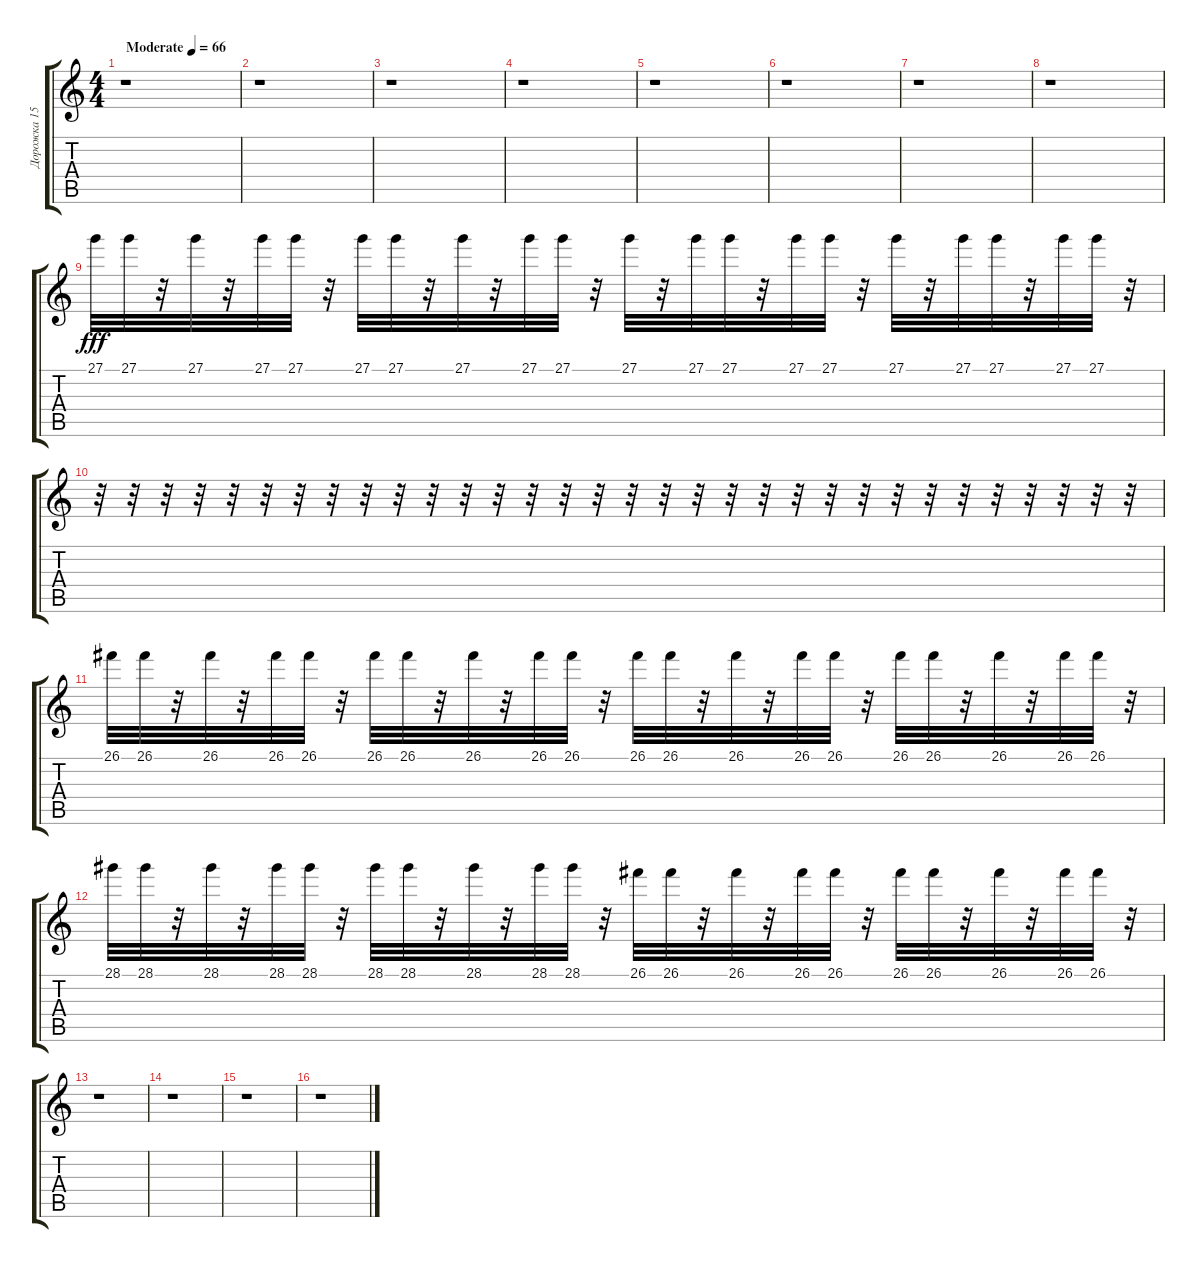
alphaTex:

\track ("Дорожка 15" "Дорожка 15") {instrument agogo}
\staff {score tabs}
\tuning (E4 B3 G3 D3 A2 E2) {hide}
\ts (4 4)
\tempo (66 "Moderate")
\clef g2
\ks c
r.1{dy fff instrument agogo} |
r.1 |
r.1 |
r.1 |
r.1 |
r.1 |
r.1 |
r.1 |
27.1.32 27.1.32 r.32 27.1.32 r.32 27.1.32 27.1.32 r.32 27.1.32 27.1.32 r.32 27.1.32 r.32 27.1.32 27.1.32 r.32 27.1.32 r.32 27.1.32 27.1.32 r.32 27.1.32 27.1.32 r.32 27.1.32 r.32 27.1.32 27.1.32 r.32 27.1.32 27.1.32 r.32 |
r.32 r.32 r.32 r.32 r.32 r.32 r.32 r.32 r.32 r.32 r.32 r.32 r.32 r.32 r.32 r.32 r.32 r.32 r.32 r.32 r.32 r.32 r.32 r.32 r.32 r.32 r.32 r.32 r.32 r.32 r.32 r.32 |
26.1.32 26.1.32 r.32 26.1.32 r.32 26.1.32 26.1.32 r.32 26.1.32 26.1.32 r.32 26.1.32 r.32 26.1.32 26.1.32 r.32 26.1.32 26.1.32 r.32 26.1.32 r.32 26.1.32 26.1.32 r.32 26.1.32 26.1.32 r.32 26.1.32 r.32 26.1.32 26.1.32 r.32 |
28.1.32 28.1.32 r.32 28.1.32 r.32 28.1.32 28.1.32 r.32 28.1.32 28.1.32 r.32 28.1.32 r.32 28.1.32 28.1.32 r.32 26.1.32 26.1.32 r.32 26.1.32 r.32 26.1.32 26.1.32 r.32 26.1.32 26.1.32 r.32 26.1.32 r.32 26.1.32 26.1.32 r.32 |
r.1 |
r.1 |
r.1 |
r.1
